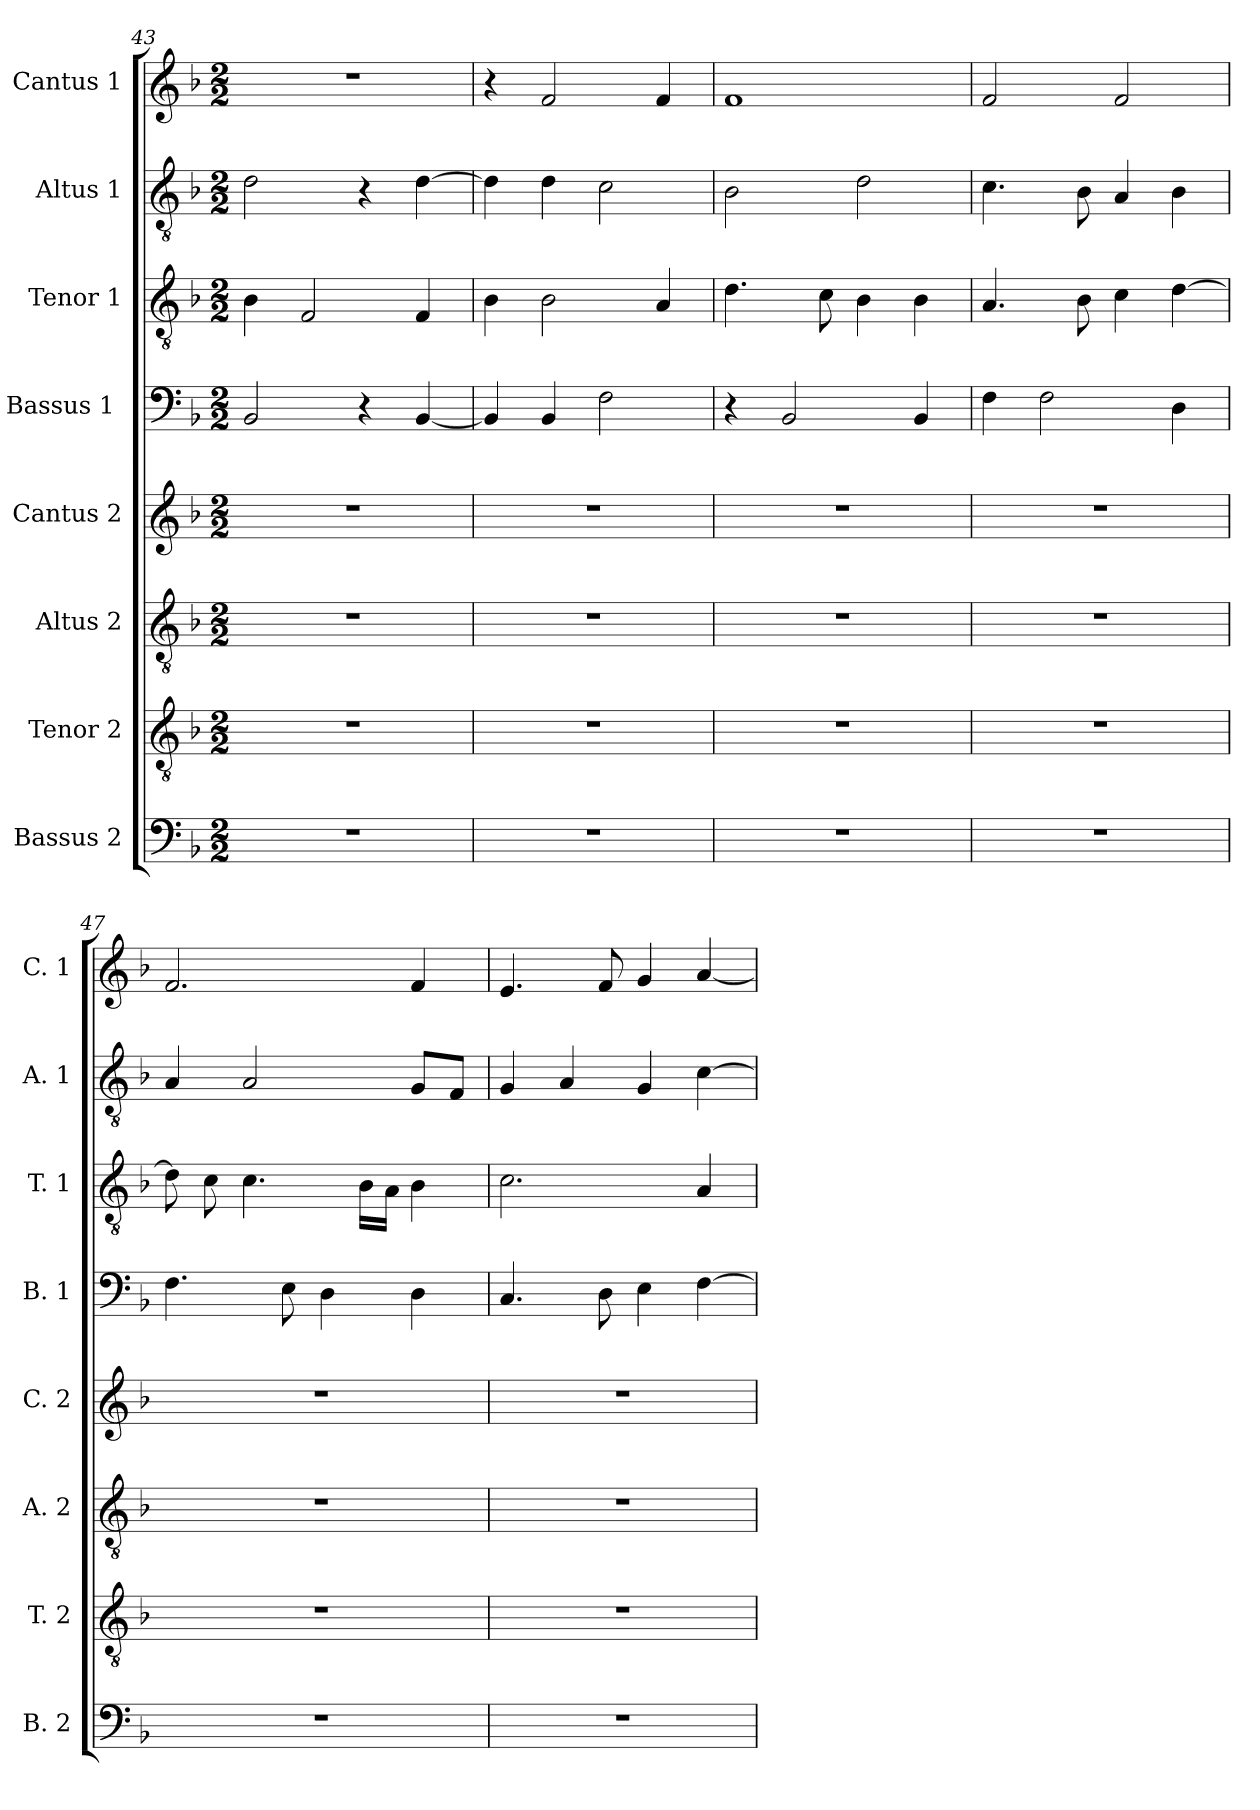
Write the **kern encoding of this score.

**kern	**kern	**kern	**kern	**kern	**kern	**kern	**kern
*part8	*part7	*part6	*part5	*part4	*part3	*part2	*part1
*staff8	*staff7	*staff6	*staff5	*staff4	*staff3	*staff2	*staff1
*I"Bassus 2	*I"Tenor 2	*I"Altus 2	*I"Cantus 2	*I"Bassus 1 	*I"Tenor 1	*I"Altus 1	*I"Cantus 1
*I'B. 2	*I'T. 2	*I'A. 2	*I'C. 2	*I'B. 1	*I'T. 1	*I'A. 1	*I'C. 1
*clefF4	*clefGv2	*clefGv2	*clefG2	*clefF4	*clefGv2	*clefGv2	*clefG2
*k[b-]	*k[b-]	*k[b-]	*k[b-]	*k[b-]	*k[b-]	*k[b-]	*k[b-]
*F:	*F:	*F:	*F:	*F:	*F:	*F:	*F:
*M2/2	*M2/2	*M2/2	*M2/2	*M2/2	*M2/2	*M2/2	*M2/2
=43	=43	=43	=43	=43	=43	=43	=43
1r	1r	1r	1r	2BB-/	4B-\	2d\	1r
.	.	.	.	.	2F/	.	.
.	.	.	.	4r	.	4r	.
.	.	.	.	[4BB-/	4F/	[4d\	.
=44	=44	=44	=44	=44	=44	=44	=44
1r	1r	1r	1r	4BB-/]	4B-\	4d\]	4r
.	.	.	.	4BB-/	2B-\	4d\	2f/
.	.	.	.	2F\	.	2c\	.
.	.	.	.	.	4A/	.	4f/
=45	=45	=45	=45	=45	=45	=45	=45
1r	1r	1r	1r	4r	4.d\	2B-\	1f
.	.	.	.	2BB-/	.	.	.
.	.	.	.	.	8c\	.	.
.	.	.	.	.	4B-\	2d\	.
.	.	.	.	4BB-/	4B-\	.	.
=46	=46	=46	=46	=46	=46	=46	=46
1r	1r	1r	1r	4F\	4.A/	4.c\	2f/
.	.	.	.	2F\	.	.	.
.	.	.	.	.	8B-\	8B-\	.
.	.	.	.	.	4c\	4A/	2f/
.	.	.	.	4D\	[4d\	4B-\	.
=47	=47	=47	=47	=47	=47	=47	=47
1r	1r	1r	1r	4.F\	8d\]	4A/	2.f/
.	.	.	.	.	8c\	.	.
.	.	.	.	.	4.c\	2A/	.
.	.	.	.	8E\	.	.	.
.	.	.	.	4D\	.	.	.
.	.	.	.	.	16B-\LL	.	.
.	.	.	.	.	16A\JJ	.	.
.	.	.	.	4D\	4B-\	8G/L	4f/
.	.	.	.	.	.	8F/J	.
=48	=48	=48	=48	=48	=48	=48	=48
1r	1r	1r	1r	4.C/	2.c\	4G/	4.e/
.	.	.	.	.	.	4A/	.
.	.	.	.	8D\	.	.	8f/
.	.	.	.	4E\	.	4G/	4g/
.	.	.	.	[4F\	4A/	[4c\	[4a/
=	=	=	=	=	=	=	=
*-	*-	*-	*-	*-	*-	*-	*-
